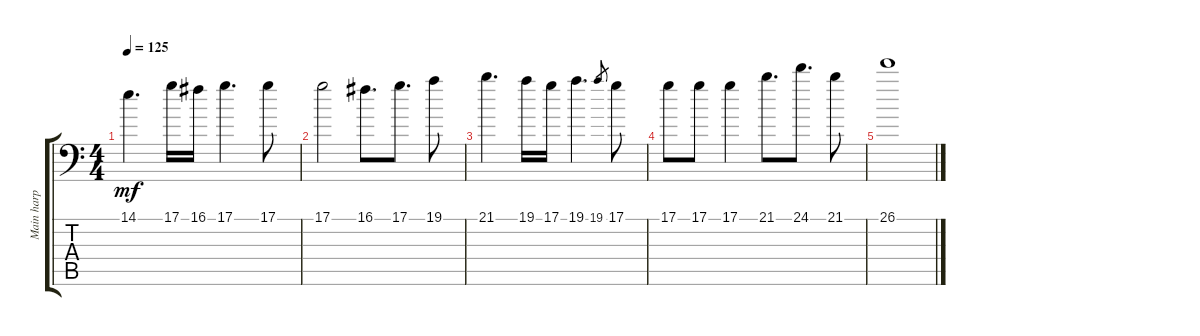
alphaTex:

\track ("Main harp" "Main harp") {instrument orchestralharp}
\staff {score tabs}
\tuning (D4 A3 F3 C3 G2 Bb1) {hide}
\ts (4 4)
\tempo 125
\clef f4
\ks c
14.1.4{d dy mf} 17.1.16 16.1.16 17.1.4{d} 17.1.8 |
17.1.2 16.1.8{d} 17.1.8{d} 19.1.8 |
21.1.4{d} 19.1.16 17.1.16 19.1.4{d} 19.1.8{gr} 17.1.8 |
17.1.8 17.1.8 17.1.4 21.1.8{d} 24.1.8{d} 21.1.8 |
26.1.1
